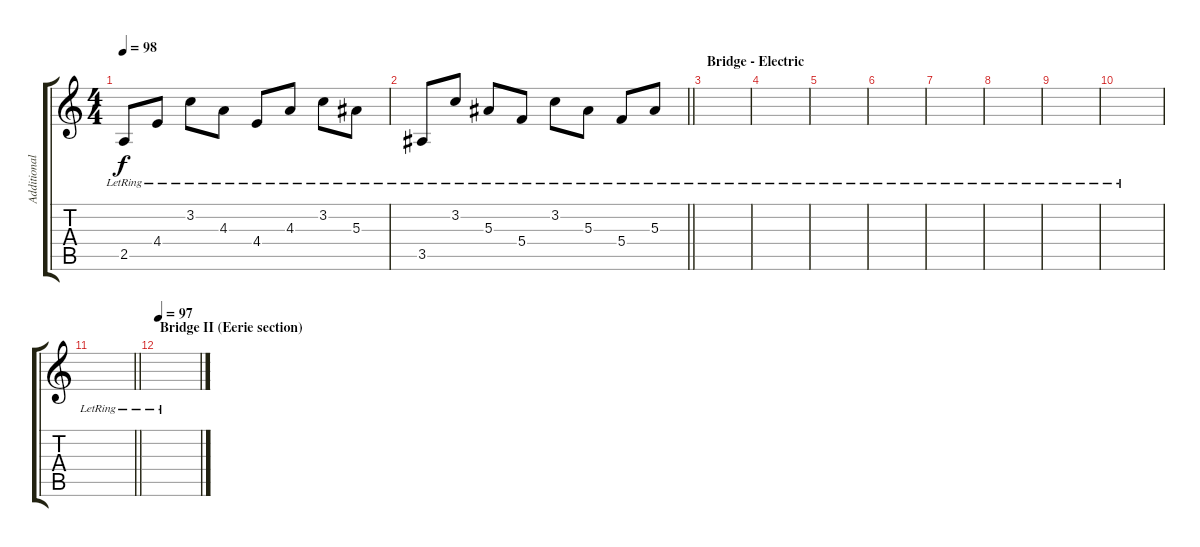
\track ("Additional Lead // Acoustic" "Additional") {instrument distortionguitar}
\staff {score tabs}
\tuning (D4 A3 F3 C3 G2 D2) {hide}
\ts (4 4)
\tempo 98
\clef g2
\ks c
2.5{lr}.8{dy f} 4.4{lr}.8 3.2{lr}.8 4.3{lr}.8 4.4{lr}.8 4.3{lr}.8 3.2{lr}.8 5.3{lr}.8 |
\barLineRight lightlight
3.5{lr}.8 3.2{lr}.8 5.3{lr}.8 5.4{lr}.8 3.2{lr}.8 5.3{lr}.8 5.4{lr}.8 5.3{lr}.8 |
\section ("" "Bridge - Electric")
|
|
|
|
|
|
|
|
\barLineRight lightlight
|
\section ("" "Bridge II (Eerie section)")
\tempo 97
